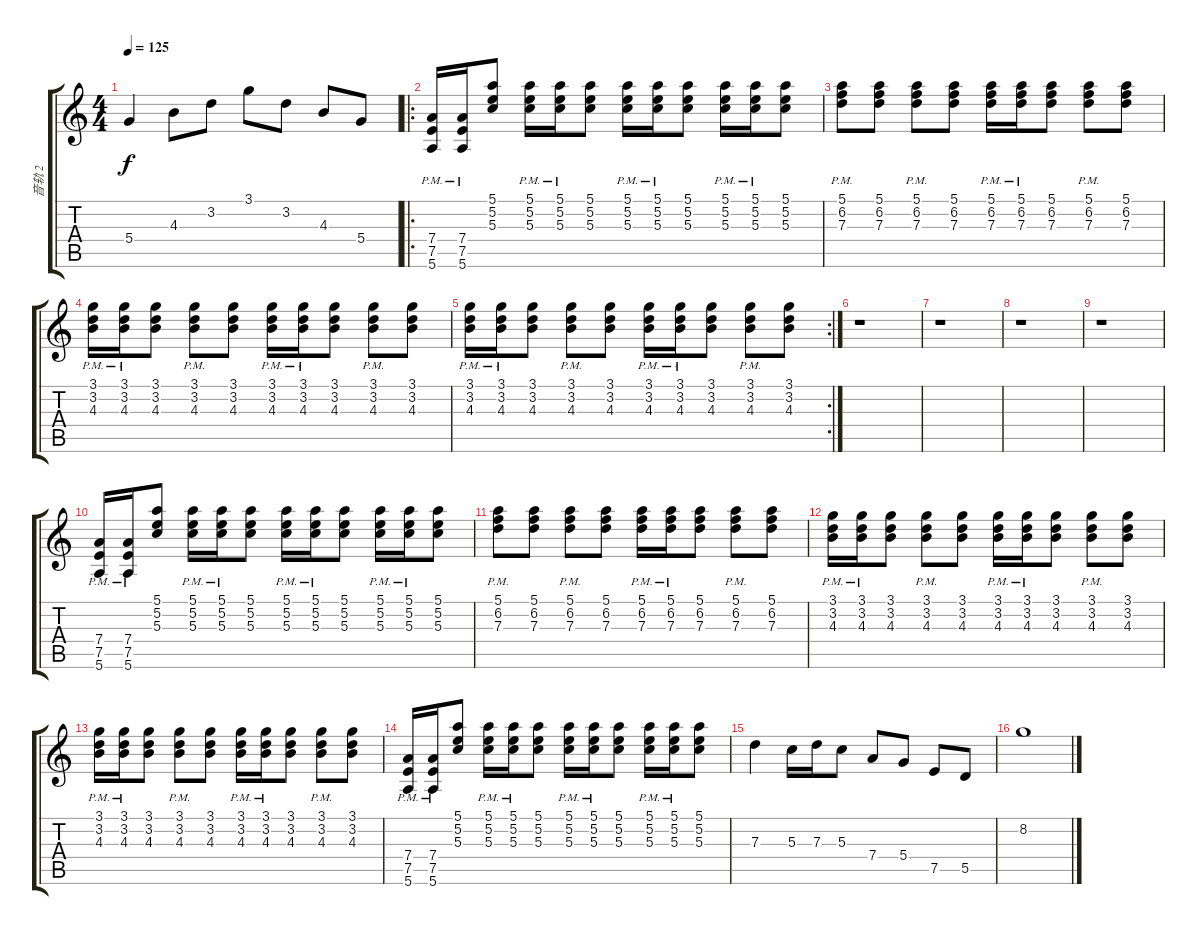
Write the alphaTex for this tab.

\track ("音轨 2" "音轨 2") {solo instrument electricguitarclean}
\staff {score tabs}
\tuning (E4 B3 G3 D3 A2 E2) {hide}
\ts (4 4)
\tempo 125
\clef g2
\ks c
5.4.4{dy f} 4.3.8 3.2.8 3.1.8 3.2.8 4.3.8 5.4.8 |
\ro
(7.4{pm} 7.5 5.6{pm}).16 (7.4{pm} 7.5{pm} 5.6{pm}).16 (5.1 5.2 5.3).8 (5.1{pm} 5.2{pm} 5.3{pm}).16 (5.1{pm} 5.2{pm} 5.3{pm}).16 (5.1 5.2 5.3).8 (5.1{pm} 5.2{pm} 5.3{pm}).16 (5.1{pm} 5.2{pm} 5.3{pm}).16 (5.1 5.2 5.3).8 (5.1{pm} 5.2{pm} 5.3{pm}).16 (5.1{pm} 5.2{pm} 5.3{pm}).16 (5.1 5.2 5.3).8 |
(5.1{pm} 6.2{pm} 7.3{pm}).8 (5.1 6.2 7.3).8 (5.1{pm} 6.2{pm} 7.3{pm}).8 (5.1 6.2 7.3).8 (5.1{pm} 6.2{pm} 7.3{pm}).16 (5.1{pm} 6.2{pm} 7.3{pm}).16 (5.1 6.2 7.3).8 (5.1{pm} 6.2{pm} 7.3{pm}).8 (5.1 6.2 7.3).8 |
(3.1{pm} 3.2{pm} 4.3{pm}).16 (3.1{pm} 3.2{pm} 4.3{pm}).16 (3.1 3.2 4.3).8 (3.1{pm} 3.2{pm} 4.3{pm}).8 (3.1 3.2 4.3).8 (3.1{pm} 3.2{pm} 4.3{pm}).16 (3.1{pm} 3.2{pm} 4.3{pm}).16 (3.1 3.2 4.3).8 (3.1{pm} 3.2{pm} 4.3{pm}).8 (3.1 3.2 4.3).8 |
\rc 2
(3.1{pm} 3.2{pm} 4.3{pm}).16 (3.1{pm} 3.2{pm} 4.3{pm}).16 (3.1 3.2 4.3).8 (3.1{pm} 3.2{pm} 4.3{pm}).8 (3.1 3.2 4.3).8 (3.1{pm} 3.2{pm} 4.3{pm}).16 (3.1{pm} 3.2{pm} 4.3{pm}).16 (3.1 3.2 4.3).8 (3.1{pm} 3.2{pm} 4.3{pm}).8 (3.1 3.2 4.3).8 |
r.1 |
r.1 |
r.1 |
r.1 |
(7.4{pm} 7.5 5.6{pm}).16 (7.4{pm} 7.5{pm} 5.6{pm}).16 (5.1 5.2 5.3).8 (5.1{pm} 5.2{pm} 5.3{pm}).16 (5.1{pm} 5.2{pm} 5.3{pm}).16 (5.1 5.2 5.3).8 (5.1{pm} 5.2{pm} 5.3{pm}).16 (5.1{pm} 5.2{pm} 5.3{pm}).16 (5.1 5.2 5.3).8 (5.1{pm} 5.2{pm} 5.3{pm}).16 (5.1{pm} 5.2{pm} 5.3{pm}).16 (5.1 5.2 5.3).8 |
(5.1{pm} 6.2{pm} 7.3{pm}).8 (5.1 6.2 7.3).8 (5.1{pm} 6.2{pm} 7.3{pm}).8 (5.1 6.2 7.3).8 (5.1{pm} 6.2{pm} 7.3{pm}).16 (5.1{pm} 6.2{pm} 7.3{pm}).16 (5.1 6.2 7.3).8 (5.1{pm} 6.2{pm} 7.3{pm}).8 (5.1 6.2 7.3).8 |
(3.1{pm} 3.2{pm} 4.3{pm}).16 (3.1{pm} 3.2{pm} 4.3{pm}).16 (3.1 3.2 4.3).8 (3.1{pm} 3.2{pm} 4.3{pm}).8 (3.1 3.2 4.3).8 (3.1{pm} 3.2{pm} 4.3{pm}).16 (3.1{pm} 3.2{pm} 4.3{pm}).16 (3.1 3.2 4.3).8 (3.1{pm} 3.2{pm} 4.3{pm}).8 (3.1 3.2 4.3).8 |
(3.1{pm} 3.2{pm} 4.3{pm}).16 (3.1{pm} 3.2{pm} 4.3{pm}).16 (3.1 3.2 4.3).8 (3.1{pm} 3.2{pm} 4.3{pm}).8 (3.1 3.2 4.3).8 (3.1{pm} 3.2{pm} 4.3{pm}).16 (3.1{pm} 3.2{pm} 4.3{pm}).16 (3.1 3.2 4.3).8 (3.1{pm} 3.2{pm} 4.3{pm}).8 (3.1 3.2 4.3).8 |
(7.4{pm} 7.5 5.6{pm}).16 (7.4{pm} 7.5{pm} 5.6{pm}).16 (5.1 5.2 5.3).8 (5.1{pm} 5.2{pm} 5.3{pm}).16 (5.1{pm} 5.2{pm} 5.3{pm}).16 (5.1 5.2 5.3).8 (5.1{pm} 5.2{pm} 5.3{pm}).16 (5.1{pm} 5.2{pm} 5.3{pm}).16 (5.1 5.2 5.3).8 (5.1{pm} 5.2{pm} 5.3{pm}).16 (5.1{pm} 5.2{pm} 5.3{pm}).16 (5.1 5.2 5.3).8 |
7.3.4 5.3.16 7.3.16 5.3.8 7.4.8 5.4.8 7.5.8 5.5.8 |
8.2.1
